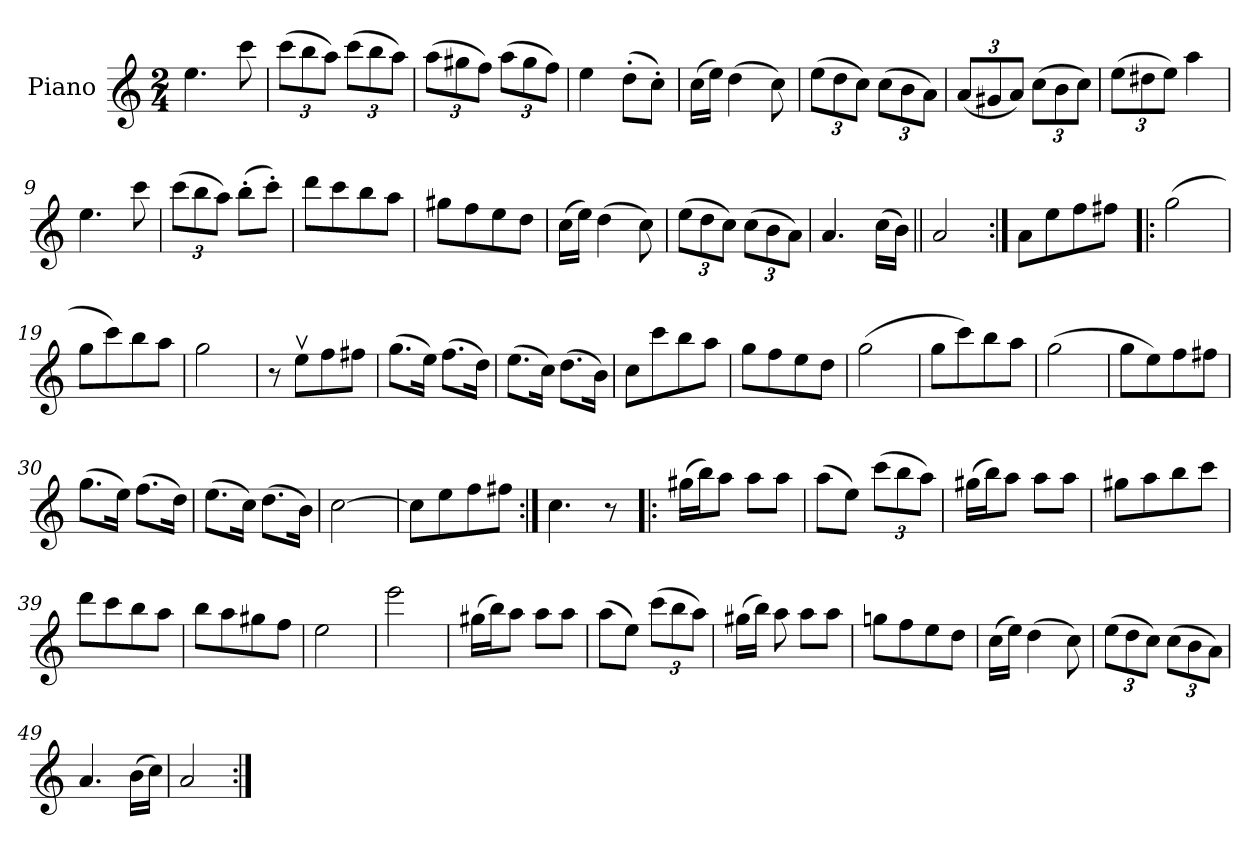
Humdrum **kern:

**kern
*part1
*staff1
*I"Piano
*I'Pno.
*clefG2
*k[]
*M2/4
=1
4.ee\
8ccc\
=2
*Xbrackettup
(>12ccc\L
12bb\
12aa\J)
(>12ccc\L
12bb\
12aa\J)
=3
(>12aa\L
12gg#X\
12ff\J)
(>12aa\L
12gg#\
12ff\J)
=4
4ee\
(>8dd'\L
8cc'\J)
=5
(>16cc\LL
16ee\JJ)
(>4dd\
8cc\)
!!LO:LB:g=z
=6
(>12ee\L
12dd\
12cc\J)
(>12cc\L
12b\
12a\J)
=7
(<12a/L
12g#X/
12a/J)
(>12cc\L
12b\
12cc\J)
=8
(>12ee\L
12dd#X\
12ee\J)
4aa\
=9
4.ee\
8ccc\
=10
(>12ccc\L
12bb\
12aa\J)
(>8bb'\L
8ccc'\J)
!!LO:LB:g=z
=11
8ddd\L
8ccc\
8bb\
8aa\J
=12
8gg#X\L
8ff\
8ee\
8dd\J
=13
(>16cc\LL
16ee\JJ)
(>4dd\
8cc\)
=14
(>12ee\L
12dd\
12cc\J)
(>12cc\L
12b\
12a\J)
=15
4.a/
(>16cc\LL
16b\JJ)
=16||
2a/
!!LO:LB:g=z
=17:|!
8a\L
8ee\
8ff\
8ff#X\J
=18!|:
(>2gg\
=19
8gg\L
8ccc\)
8bb\
8aa\J
=20
2gg\
=21
8r
8eev\L
8ff\
8ff#X\J
=22
(>8.gg\L
16ee\Jk)
(>8.ff\L
16dd\Jk)
=23
(>8.ee\L
16cc\Jk)
(>8.dd\L
16b\Jk)
!!LO:LB:g=z
=24
8cc\L
8ccc\
8bb\
8aa\J
=25
8gg\L
8ff\
8ee\
8dd\J
=26
(>2gg\
=27
8gg\L
8ccc\)
8bb\
8aa\J
=28
(>2gg\
=29
8gg\L
8ee\)
8ff\
8ff#X\J
=30
(>8.gg\L
16ee\Jk)
(>8.ff\L
16dd\Jk)
!!LO:LB:g=z
=31
(>8.ee\L
16cc\Jk)
(>8.dd\L
16b\Jk)
=32
[2cc\
=33
8cc\L]
8ee\
8ff\
8ff#X\J
=34:|!
4.cc\
8r
=35!|:
(>16gg#X\LL
16bb\J)
8aa\J
8aa\L
8aa\J
=36
(>8aa\L
8ee\J)
(>12ccc\L
12bb\
12aa\J)
=37
(>16gg#X\LL
16bb\J)
8aa\J
8aa\L
8aa\J
!!LO:LB:g=z
=38
8gg#X\L
8aa\
8bb\
8ccc\J
=39
8ddd\L
8ccc\
8bb\
8aa\J
=40
8bb\L
8aa\
8gg#X\
8ff\J
=41
2ee\
=42
2eee\
=43
(>16gg#X\LL
16bb\J)
8aa\J
8aa\L
8aa\J
=44
(>8aa\L
8ee\J)
(>12ccc\L
12bb\
12aa\J)
!!LO:LB:g=z
=45
(>16gg#X\LL
16bb\JJ)
8aa\
8aa\L
8aa\J
=46
8ggn\L
8ff\
8ee\
8dd\J
=47
(>16cc\LL
16ee\JJ)
(>4dd\
8cc\)
=48
(>12ee\L
12dd\
12cc\J)
(>12cc\L
12b\
12a\J)
=49
4.a/
(>16b\LL
16cc\JJ)
=50
2a/
=:|!
*-
